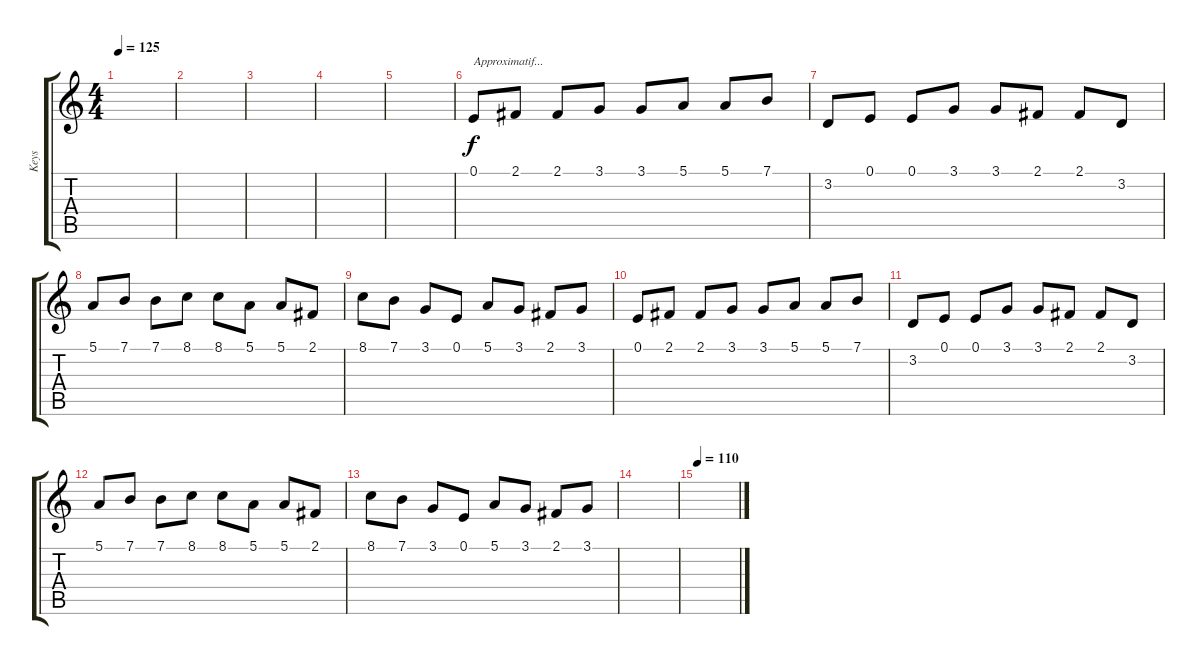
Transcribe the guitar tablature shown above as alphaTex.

\track ("Keys" "Keys") {instrument englishhorn}
\staff {score tabs}
\tuning (E4 B3 G3 D3 A2 E2) {hide}
\ts (4 4)
\tempo 125
\clef g2
\ks c
|
|
|
|
|
0.1.8{txt "Approximatif..."} 2.1.8 2.1.8 3.1.8 3.1.8 5.1.8 5.1.8 7.1.8 |
3.2.8 0.1.8 0.1.8 3.1.8 3.1.8 2.1.8 2.1.8 3.2.8 |
5.1.8 7.1.8 7.1.8 8.1.8 8.1.8 5.1.8 5.1.8 2.1.8 |
8.1.8 7.1.8 3.1.8 0.1.8 5.1.8 3.1.8 2.1.8 3.1.8 |
0.1.8 2.1.8 2.1.8 3.1.8 3.1.8 5.1.8 5.1.8 7.1.8 |
3.2.8 0.1.8 0.1.8 3.1.8 3.1.8 2.1.8 2.1.8 3.2.8 |
5.1.8 7.1.8 7.1.8 8.1.8 8.1.8 5.1.8 5.1.8 2.1.8 |
8.1.8 7.1.8 3.1.8 0.1.8 5.1.8 3.1.8 2.1.8 3.1.8 |
|
\tempo 110
